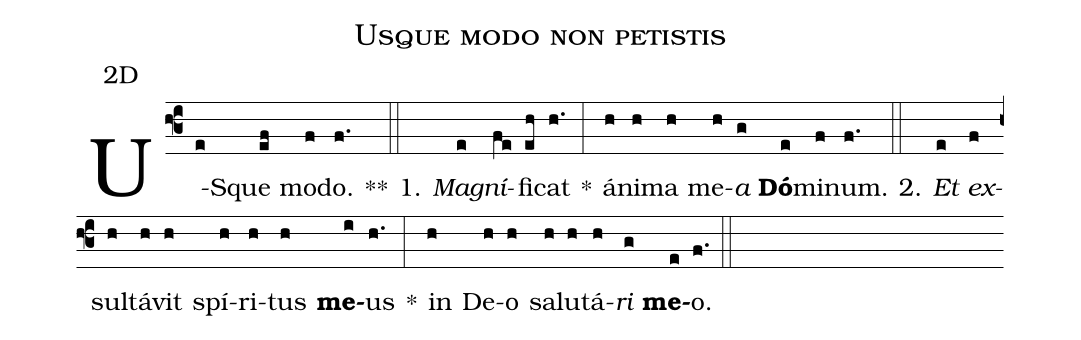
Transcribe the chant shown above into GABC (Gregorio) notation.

name:Usque modo non petistis;
office-part:Antiphona;
mode:2;
annotation:2D;
%%
(f3) U(e)Sque(ef) mo(f)do.(f.) **(::)
1. <i>Ma(e)gní(fe)</i>fi(eh)cat(h.) *(:) á(h)ni(h)ma(h) me(h)<i>a</i>(g) <b>Dó</b>(e)mi(f)num.(f.) (::)
2. <i>Et(e) ex(f)</i>sul(h)tá(h)vit(h) spí(h)ri(h)tus(h) <b>me</b>(i)us(h.) *(:) in(h) De(h)o(h) sa(h)lu(h)tá(h)<i>ri</i>(g) <b>me</b>(e)o.(f.) (::)
